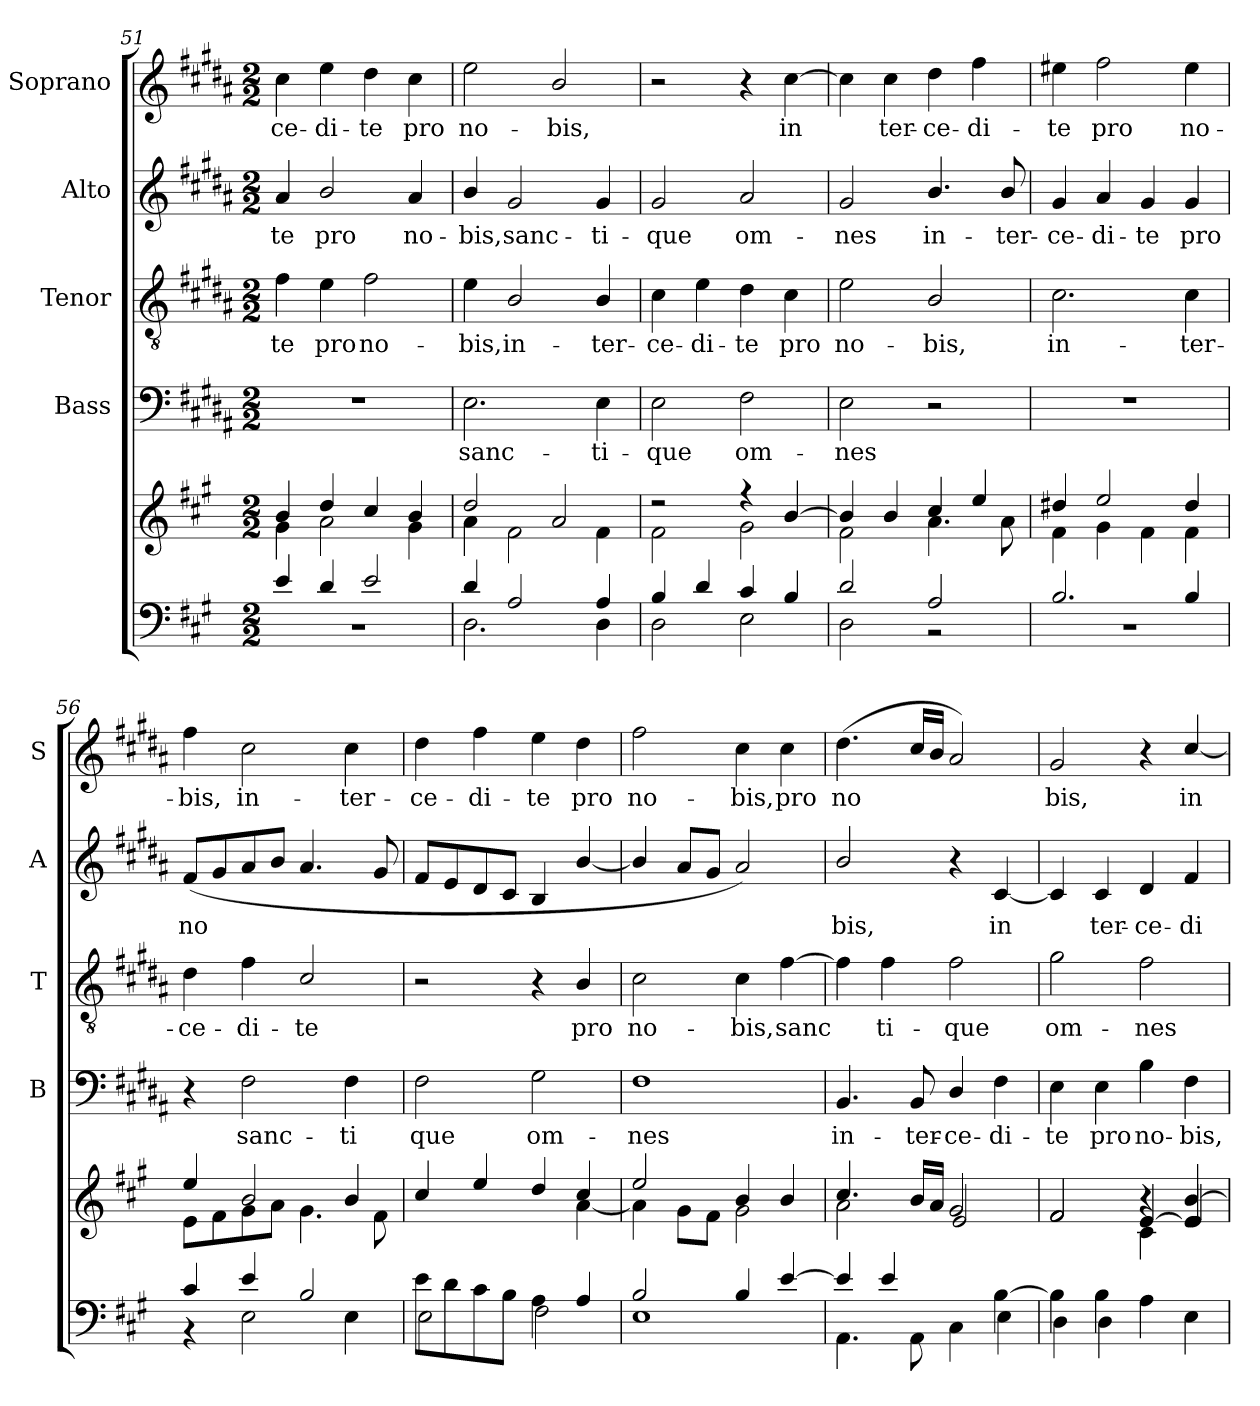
**kern	**kern	**kern	**text	**kern	**text	**kern	**text	**kern	**text
*part5	*part5	*part4	*part4	*part3	*part3	*part2	*part2	*part1	*part1
*staff6	*staff5	*staff4	*staff4	*staff3	*staff3	*staff2	*staff2	*staff1	*staff1
*	*	*I"Bass	*	*I"Tenor	*	*I"Alto	*	*I"Soprano	*
*	*	*I'B	*	*I'T	*	*I'A	*	*I'S	*
*clefF4	*clefG2	*clefF4	*	*clefGv2	*	*clefG2	*	*clefG2	*
*	*	*ITrd1c2	*	*ITrd1c2	*	*ITrd1c2	*	*ITrd1c2	*
*k[f#c#g#]	*k[f#c#g#]	*k[f#c#g#]	*	*k[f#c#g#]	*	*k[f#c#g#]	*	*k[f#c#g#]	*
*A:	*A:	*A:	*	*A:	*	*A:	*	*A:	*
*M2/2	*M2/2	*M2/2	*	*M2/2	*	*M2/2	*	*M2/2	*
=51	=51	=51	=51	=51	=51	=51	=51	=51	=51
*^	*^	*	*	*	*	*	*	*	*
!	!	!	!	!	!	!	!LO:LY:b	!	!LO:LY:b	!	!LO:LY:b
4e/	1r	4b/	4g#\	1r	.	4e\	-te	4g#/	-te	4b\	-ce-
!	!	!	!	!	!	!	!LO:LY:b	!	!LO:LY:b	!	!LO:LY:b
4d/	.	4dd/	2a\	.	.	4d\	pro	2a/	pro	4dd\	-di-
!	!	!	!	!	!	!	!LO:LY:b	!	!	!	!LO:LY:b
2e/	.	4cc#/	.	.	.	2e\	no-	.	.	4cc#\	-te
!	!	!	!	!	!	!	!	!	!LO:LY:b	!	!LO:LY:b
.	.	4b/	4g#\	.	.	.	.	4g#/	no-	4b\	pro
=52	=52	=52	=52	=52	=52	=52	=52	=52	=52	=52	=52
!	!	!	!	!	!LO:LY:b	!	!LO:LY:b	!	!LO:LY:b	!	!LO:LY:b
4d/	2.D\	2dd/	4a\	2.D\	sanc-	4d\	-bis,	4a/	-bis,	2dd\	no-
!	!	!	!	!	!	!	!LO:LY:b	!	!LO:LY:b	!	!
2A/	.	.	2f#\	.	.	2A/	in-	2f#/	sanc-	.	.
!	!	!	!	!	!	!	!	!	!	!	!LO:LY:b
.	.	2a/	.	.	.	.	.	.	.	2a/	-bis,
!	!	!	!	!	!LO:LY:b	!	!LO:LY:b	!	!LO:LY:b	!	!
4A/	4D\	.	4f#\	4D\	-ti-	4A/	-ter-	4f#/	-ti-	.	.
=53	=53	=53	=53	=53	=53	=53	=53	=53	=53	=53	=53
!	!	!	!	!	!LO:LY:b	!	!LO:LY:b	!	!LO:LY:b	!	!
4B/	2D\	2r	2f#\	2D\	-que	4B\	-ce-	2f#/	-que	2r	.
!	!	!	!	!	!	!	!LO:LY:b	!	!	!	!
4d/	.	.	.	.	.	4d\	-di-	.	.	.	.
!	!	!	!	!	!LO:LY:b	!	!LO:LY:b	!	!LO:LY:b	!	!
4c#/	2E\	4r	2g#\	2E\	om-	4c#\	-te	2g#/	om-	4r	.
!	!	!	!	!	!	!	!LO:LY:b	!	!	!	!LO:LY:b
4B/	.	[>4b/	.	.	.	4B\	pro	.	.	[4b\	in­
!!LO:LB:g=z
=54	=54	=54	=54	=54	=54	=54	=54	=54	=54	=54	=54
!	!	!	!	!	!LO:LY:b	!	!LO:LY:b	!	!LO:LY:b	!	!
2d/	2D\	4b/]	2f#\	2D\	-nes	2d\	no-	2f#/	-nes	4b\]	.
!	!	!	!	!	!	!	!	!	!	!	!LO:LY:b
.	.	4b/	.	.	.	.	.	.	.	4b\	ter-
!	!	!	!	!	!	!	!LO:LY:b	!	!LO:LY:b	!	!LO:LY:b
2A/	2r	4cc#/	4.a\	2r	.	2A/	-bis,	4.a/	in-	4cc#\	-ce-
!	!	!	!	!	!	!	!	!	!	!	!LO:LY:b
.	.	4ee/	.	.	.	.	.	.	.	4ee\	-di-
!	!	!	!	!	!	!	!	!	!LO:LY:b	!	!
.	.	.	8a\	.	.	.	.	8a/	-ter-	.	.
=55	=55	=55	=55	=55	=55	=55	=55	=55	=55	=55	=55
!	!	!	!	!	!	!	!LO:LY:b	!	!LO:LY:b	!	!LO:LY:b
2.B/	1r	4dd#X/	4f#\	1r	.	2.B\	in-	4f#/	-ce-	4dd#X\	-te
!	!	!	!	!	!	!	!	!	!LO:LY:b	!	!LO:LY:b
.	.	2ee/	4g#\	.	.	.	.	4g#/	-di-	2ee\	pro
!	!	!	!	!	!	!	!	!	!LO:LY:b	!	!
.	.	.	4f#\	.	.	.	.	4f#/	-te	.	.
!	!	!	!	!	!	!	!LO:LY:b	!	!LO:LY:b	!	!LO:LY:b
4B/	.	4dd#/	4f#\	.	.	4B\	-ter-	4f#/	pro	4dd#\	no-
=56	=56	=56	=56	=56	=56	=56	=56	=56	=56	=56	=56
!	!	!	!	!	!	!	!LO:LY:b	!	!LO:LY:b	!	!LO:LY:b
4c#/	4r	4ee/	8e\L	4r	.	4c#\	-ce-	(<8e/L	no­	4ee\	-bis,
.	.	.	8f#\	.	.	.	.	8f#/	.	.	.
!	!	!	!	!	!LO:LY:b	!	!LO:LY:b	!	!	!	!LO:LY:b
4e/	2E\	2b/	8g#\	2E\	sanc-	4e\	-di-	8g#/	.	2b\	in-
.	.	.	8a\J	.	.	.	.	8a/J	.	.	.
!	!	!	!	!	!	!	!LO:LY:b	!	!	!	!
2B/	.	.	4.g#\	.	.	2B/	-te	4.g#/	.	.	.
!	!	!	!	!	!LO:LY:b	!	!	!	!	!	!LO:LY:b
.	4E\	4b/	.	4E\	-ti	.	.	.	.	4b\	-ter-
.	.	.	8f#\	.	.	.	.	8f#/	.	.	.
=57	=57	=57	=57	=57	=57	=57	=57	=57	=57	=57	=57
*	*^	*	*	*	*	*	*	*	*	*	*
!	!	!	!	!	!	!LO:LY:b	!	!	!	!	!	!LO:LY:b
8e\L	2ryy	2E\	4cc#/	2.ryy	2E\	que	2r	.	8e/L	.	4cc#\	-ce-
8d\	.	.	.	.	.	.	.	.	8d/	.	.	.
!	!	!	!	!	!	!	!	!	!	!	!	!LO:LY:b
8c#\	.	.	4ee/	.	.	.	.	.	8c#/	.	4ee\	-di-
8B\J	.	.	.	.	.	.	.	.	8B/J	.	.	.
!	!	!	!	!	!	!LO:LY:b	!	!	!	!	!	!LO:LY:b
4A\	4ryy	2F#\	4dd/	.	2F#\	om-	4r	.	4A/	.	4dd\	-te
!	!	!	!	!	!	!	!	!LO:LY:b	!	!	!	!LO:LY:b
4ryy	4A/	.	4cc#/	[<4a\	.	.	4A/	pro	[4a/	.	4cc#\	pro
*	*v	*v	*	*	*	*	*	*	*	*	*	*
=58	=58	=58	=58	=58	=58	=58	=58	=58	=58	=58	=58
!	!	!	!	!	!LO:LY:b	!	!LO:LY:b	!	!	!	!LO:LY:b
2B/	1E	2ee/	4a\]	1E	-nes	2B\	no-	4a/]	.	2ee\	no-
.	.	.	8g#\L	.	.	.	.	8g#/L	.	.	.
.	.	.	8f#\J	.	.	.	.	8f#/J	.	.	.
!	!	!	!	!	!	!	!LO:LY:b	!	!	!	!LO:LY:b
4B/	.	4b/	2g#\	.	.	4B\	-bis,	2g#/)	.	4b\	-bis,
!	!	!	!	!	!	!	!LO:LY:b	!	!	!	!LO:LY:b
[>4e/	.	4b/	.	.	.	[4e\	sanc­	.	.	4b\	pro
=59	=59	=59	=59	=59	=59	=59	=59	=59	=59	=59	=59
*	*^	*	*^	*	*	*	*	*	*	*	*
!	!	!	!	!	!	!	!LO:LY:b	!	!	!	!LO:LY:b	!	!LO:LY:b
2.ryy	4e/]	4.AA\	4.cc#/	2a\	2ryy	4.AA/	in-	4e\]	.	2a/	bis,	(<4.cc#\	no­
!	!	!	!	!	!	!	!	!	!LO:LY:b	!	!	!	!
.	4e/	.	.	.	.	.	.	4e\	ti-	.	.	.	.
!	!	!	!	!	!	!	!LO:LY:b	!	!	!	!	!	!
.	.	8AA\	16b/LL	.	.	8AA/	-ter-	.	.	.	.	16b/LL	.
.	.	.	16a/JJ	.	.	.	.	.	.	.	.	16a/JJ	.
!	!	!	!	!	!	!	!LO:LY:b	!	!LO:LY:b	!	!	!	!
.	2ryy	4C#\	2g#/	4ryy	2e/	4C#/	-ce-	2e\	-que	4r	.	2g#/)	.
!	!	!	!	!	!	!	!LO:LY:b	!	!	!	!LO:LY:b	!	!
[<4B\	.	4E\	.	4ryy	.	4E\	-di-	.	.	[4B/	in­	.	.
=60	=60	=60	=60	=60	=60	=60	=60	=60	=60	=60	=60	=60	=60
!	!	!	!	!	!	!	!LO:LY:b	!	!LO:LY:b	!	!	!	!LO:LY:b
*	*v	*v	*	*	*	*	*	*	*	*	*	*	*
4B\]	4D\	2f#/	2ryy	2f#/	4D\	-te	2f#\	om-	4B/]	.	2f#/	bis,
!	!	!	!	!	!	!LO:LY:b	!	!	!	!LO:LY:b	!	!
4B\	4D\	.	.	.	4D\	pro	.	.	4B/	ter-	.	.
!	!	!	!	!	!	!LO:LY:b	!	!LO:LY:b	!	!LO:LY:b	!	!
2ryy	4A\	4r	4c#\	[>4e/	4A\	no-	2e\	-nes	4c#/	-ce-	4r	.
!	!	!	!	!	!	!LO:LY:b	!	!	!	!LO:LY:b	!	!LO:LY:b
.	4E\	[>4b/	4e/	4e/]	4E\	-bis,	.	.	4e/	-di-	[4b/	in­
*v	*v	*	*	*	*	*	*	*	*	*	*	*
*	*v	*v	*v	*	*	*	*	*	*	*	*
=	=	=	=	=	=	=	=	=	=
*-	*-	*-	*-	*-	*-	*-	*-	*-	*-
